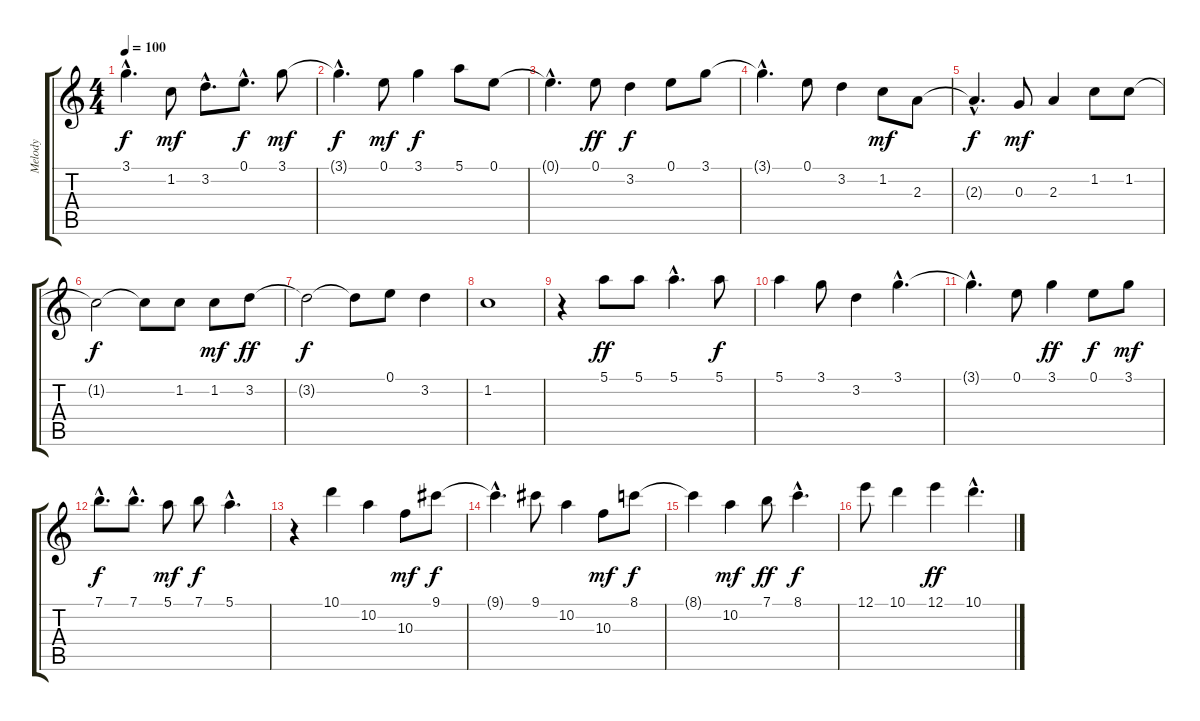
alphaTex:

\track ("Melody" "Melody") {instrument acousticguitarnylon}
\staff {score tabs}
\tuning (E4 B3 G3 D3 A2 E2) {hide}
\ts (4 4)
\tempo 100
\clef g2
\ks c
3.1{hac t}.4{d dy f} 1.2.8{dy mf} 3.2{hac}.8{d} 0.1{hac}.8{d dy f} 3.1.8{dy mf} |
3.1{hac t}.4{d dy f} 0.1.8{dy mf} 3.1.4{dy f} 5.1.8 0.1.8 |
0.1{hac t}.4{d} 0.1.8{dy ff} 3.2.4{dy f} 0.1.8 3.1.8 |
3.1{hac t}.4{d} 0.1.8 3.2.4 1.2.8{dy mf} 2.3.8 |
2.3{hac t}.4{d dy f} 0.3.8{dy mf} 2.3.4 1.2.8 1.2.8 |
1.2{t}.2{dy f} 1.2{t}.8 1.2.8 1.2.8{dy mf} 3.2.8{dy ff} |
3.2{t}.2{dy f} 3.2{t}.8 0.1.8 3.2.4 |
1.2.1 |
r.4 5.1.8{dy ff} 5.1.8 5.1{hac}.4{d} 5.1.8{dy f} |
5.1.4 3.1.8 3.2.4 3.1{hac}.4{d} |
3.1{hac t}.4{d} 0.1.8 3.1.4{dy ff} 0.1.8{dy f} 3.1.8{dy mf} |
7.1{hac}.8{d dy f} 7.1{hac}.8{d} 5.1.8{dy mf} 7.1.8{dy f} 5.1{hac}.4{d} |
r.4 10.1.4 10.2.4 10.3.8{dy mf} 9.1.8{dy f} |
9.1{hac t}.4{d} 9.1.8 10.2.4 10.3.8{dy mf} 8.1.8{dy f} |
8.1{t}.4 10.2.4{dy mf} 7.1.8{dy ff} 8.1{hac}.4{d dy f} |
12.1.8 10.1.4 12.1.4{dy ff} 10.1{hac}.4{d}
